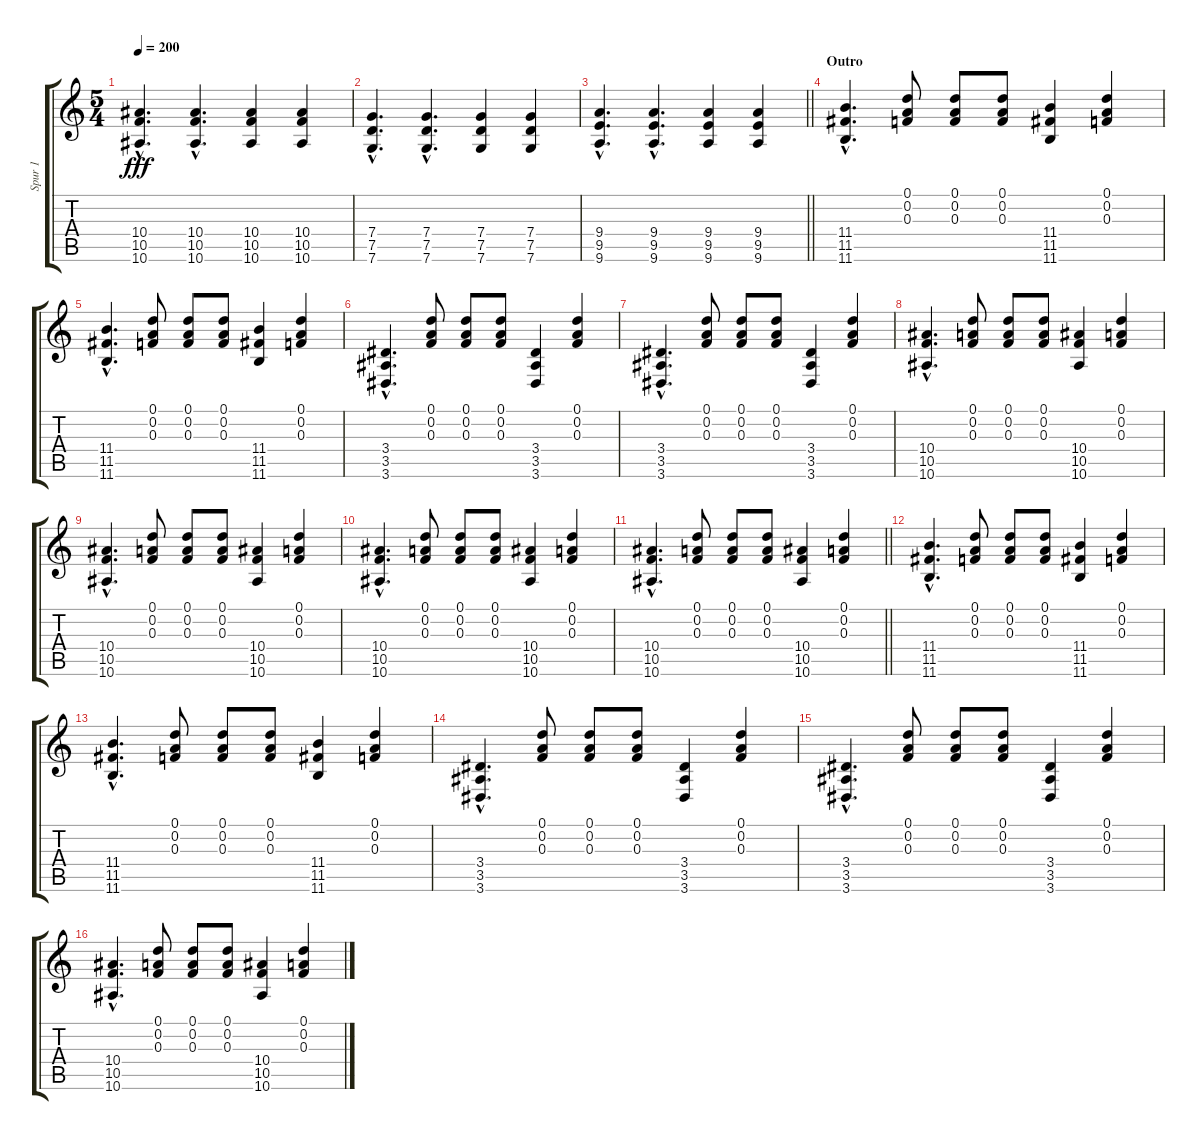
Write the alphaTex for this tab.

\track ("Spur 1" "Spur 1") {instrument overdrivenguitar}
\staff {score tabs}
\tuning (D4 A3 F3 C3 G2 C2) {hide}
\ts (5 4)
\tempo 200
\clef g2
\ks c
(10.4{hac} 10.5{hac} 10.6{hac}).4{d dy fff} (10.4{hac} 10.5{hac} 10.6{hac}).4{d} (10.4 10.5 10.6).4 (10.4 10.5 10.6).4 |
(7.4{hac} 7.5{hac} 7.6{hac}).4{d} (7.4{hac} 7.5{hac} 7.6{hac}).4{d} (7.4 7.5 7.6).4 (7.4 7.5 7.6).4 |
\barLineRight lightlight
(9.4{hac} 9.5{hac} 9.6{hac}).4{d} (9.4{hac} 9.5{hac} 9.6{hac}).4{d} (9.4 9.5 9.6).4 (9.4 9.5 9.6).4 |
\section ("" "Outro")
(11.4{hac} 11.5{hac} 11.6{hac}).4{d} (0.1 0.2 0.3).8 (0.1 0.2 0.3).8 (0.1 0.2 0.3).8 (11.4 11.5 11.6).4 (0.1 0.2 0.3).4 |
(11.4{hac} 11.5{hac} 11.6{hac}).4{d} (0.1 0.2 0.3).8 (0.1 0.2 0.3).8 (0.1 0.2 0.3).8 (11.4 11.5 11.6).4 (0.1 0.2 0.3).4 |
(3.4{hac} 3.5{hac} 3.6{hac}).4{d} (0.1 0.2 0.3).8 (0.1 0.2 0.3).8 (0.1 0.2 0.3).8 (3.4 3.5 3.6).4 (0.1 0.2 0.3).4 |
(3.4{hac} 3.5{hac} 3.6{hac}).4{d} (0.1 0.2 0.3).8 (0.1 0.2 0.3).8 (0.1 0.2 0.3).8 (3.4 3.5 3.6).4 (0.1 0.2 0.3).4 |
(10.4{hac} 10.5{hac} 10.6{hac}).4{d} (0.1 0.2 0.3).8 (0.1 0.2 0.3).8 (0.1 0.2 0.3).8 (10.4 10.5 10.6).4 (0.1 0.2 0.3).4 |
(10.4{hac} 10.5{hac} 10.6{hac}).4{d} (0.1 0.2 0.3).8 (0.1 0.2 0.3).8 (0.1 0.2 0.3).8 (10.4 10.5 10.6).4 (0.1 0.2 0.3).4 |
(10.4{hac} 10.5{hac} 10.6{hac}).4{d} (0.1 0.2 0.3).8 (0.1 0.2 0.3).8 (0.1 0.2 0.3).8 (10.4 10.5 10.6).4 (0.1 0.2 0.3).4 |
\barLineRight lightlight
(10.4{hac} 10.5{hac} 10.6{hac}).4{d} (0.1 0.2 0.3).8 (0.1 0.2 0.3).8 (0.1 0.2 0.3).8 (10.4 10.5 10.6).4 (0.1 0.2 0.3).4 |
(11.4{hac} 11.5{hac} 11.6{hac}).4{d} (0.1 0.2 0.3).8 (0.1 0.2 0.3).8 (0.1 0.2 0.3).8 (11.4 11.5 11.6).4 (0.1 0.2 0.3).4 |
(11.4{hac} 11.5{hac} 11.6{hac}).4{d} (0.1 0.2 0.3).8 (0.1 0.2 0.3).8 (0.1 0.2 0.3).8 (11.4 11.5 11.6).4 (0.1 0.2 0.3).4 |
(3.4{hac} 3.5{hac} 3.6{hac}).4{d} (0.1 0.2 0.3).8 (0.1 0.2 0.3).8 (0.1 0.2 0.3).8 (3.4 3.5 3.6).4 (0.1 0.2 0.3).4 |
(3.4{hac} 3.5{hac} 3.6{hac}).4{d} (0.1 0.2 0.3).8 (0.1 0.2 0.3).8 (0.1 0.2 0.3).8 (3.4 3.5 3.6).4 (0.1 0.2 0.3).4 |
(10.4{hac} 10.5{hac} 10.6{hac}).4{d} (0.1 0.2 0.3).8 (0.1 0.2 0.3).8 (0.1 0.2 0.3).8 (10.4 10.5 10.6).4 (0.1 0.2 0.3).4
